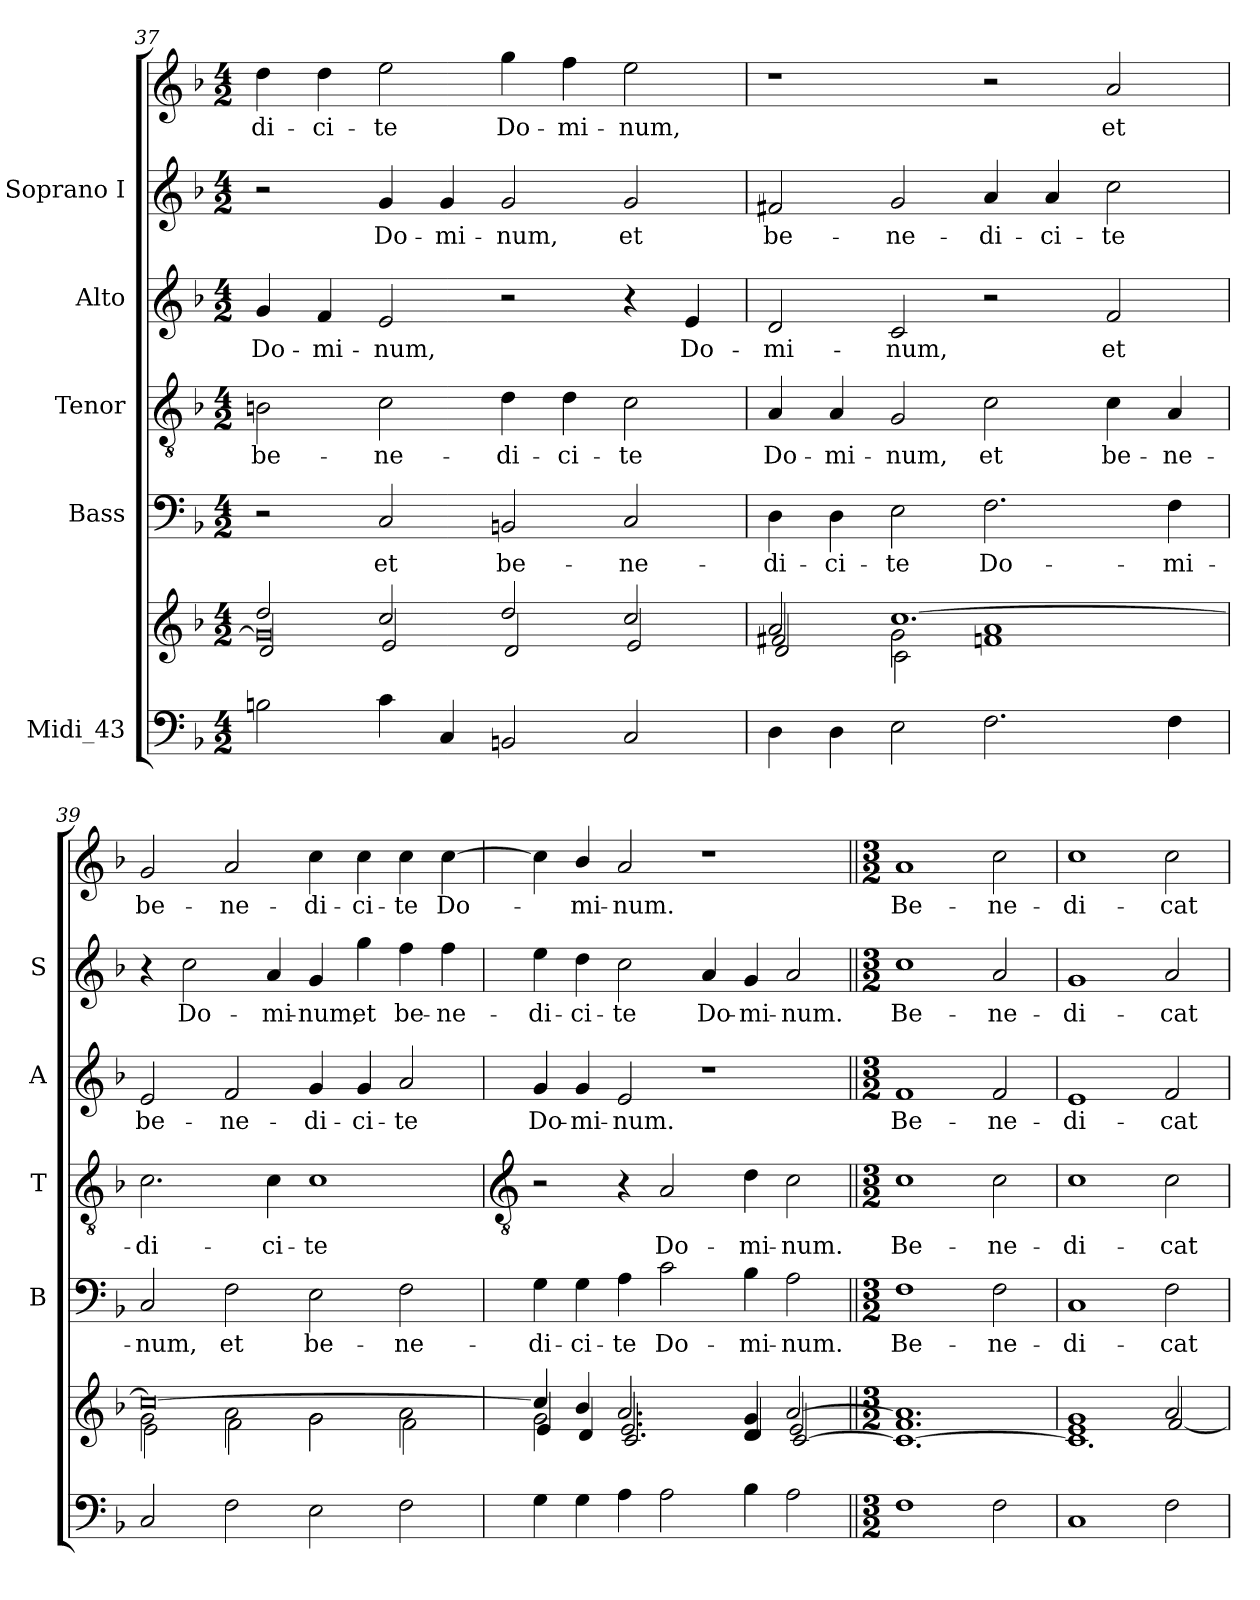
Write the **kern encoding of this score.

**kern	**kern	**kern	**text	**kern	**text	**kern	**text	**kern	**text	**kern	**text
*part5	*part5	*part4	*part4	*part3	*part3	*part2	*part2	*part1	*part1	*part1	*part1
*staff7	*staff6	*staff5	*staff5	*staff4	*staff4	*staff3	*staff3	*staff2	*staff2	*staff1	*staff1
*I"Midi_43	*	*I"Bass	*	*I"Tenor	*	*I"Alto	*	*I"Soprano I	*	*	*
*	*	*I'B	*	*I'T	*	*I'A	*	*I'S	*	*	*
!!LO:LB:g=z
*clefF4	*clefG2	*clefF4	*	*clefGv2	*	*clefG2	*	*clefG2	*	*clefG2	*
*k[b-]	*k[b-]	*k[b-]	*	*k[b-]	*	*k[b-]	*	*k[b-]	*	*k[b-]	*
*F:	*F:	*F:	*	*F:	*	*F:	*	*F:	*	*F:	*
*M4/2	*M4/2	*M4/2	*	*M4/2	*	*M4/2	*	*M4/2	*	*M4/2	*
=37	=37	=37	=37	=37	=37	=37	=37	=37	=37	=37	=37
*	*^	*	*	*	*	*	*	*	*	*	*
*	*	*^	*	*	*	*	*	*	*	*	*	*
!	!	!	!	!	!	!	!LO:LY:b	!	!LO:LY:b	!	!	!	!LO:LY:b
2Bn	2dd/	0g\]	2d/	2r	.	2Bn	be-	4g	Do-	2r	.	4dd	di-
!	!	!	!	!	!	!	!	!	!LO:LY:b	!	!	!	!LO:LY:b
.	.	.	.	.	.	.	.	4f	-mi-	.	.	4dd	-ci-
!	!	!	!	!	!LO:LY:b	!	!LO:LY:b	!	!LO:LY:b	!	!LO:LY:b	!	!LO:LY:b
4c	2cc/	.	2e/	2C	et	2c	-ne-	2e	-num,	4g	Do-	2ee	-te
!	!	!	!	!	!	!	!	!	!	!	!LO:LY:b	!	!
4C	.	.	.	.	.	.	.	.	.	4g	-mi-	.	.
!	!	!	!	!	!LO:LY:b	!	!LO:LY:b	!	!	!	!LO:LY:b	!	!LO:LY:b
2BBn	2dd/	.	2d/	2BBn	be-	4d	-di-	2r	.	2g	-num,	4gg	Do-
!	!	!	!	!	!	!	!LO:LY:b	!	!	!	!	!	!LO:LY:b
.	.	.	.	.	.	4d	-ci-	.	.	.	.	4ff	-mi-
!	!	!	!	!	!LO:LY:b	!	!LO:LY:b	!	!	!	!LO:LY:b	!	!LO:LY:b
2C	2cc/	.	2e/	2C	-ne-	2c	-te	4r	.	2g	et	2ee	-num,
!	!	!	!	!	!	!	!	!	!LO:LY:b	!	!	!	!
.	.	.	.	.	.	.	.	4e	Do-	.	.	.	.
=38	=38	=38	=38	=38	=38	=38	=38	=38	=38	=38	=38	=38	=38
!	!	!	!	!	!LO:LY:b	!	!LO:LY:b	!	!LO:LY:b	!	!LO:LY:b	!	!
4D	2a/	2f#X/	2d/	4D	-di-	4A	Do-	2d	-mi-	2f#X	be-	1r	.
!	!	!	!	!	!LO:LY:b	!	!LO:LY:b	!	!	!	!	!	!
4D	.	.	.	4D	-ci-	4A	-mi-	.	.	.	.	.	.
!	!	!	!	!	!LO:LY:b	!	!LO:LY:b	!	!LO:LY:b	!	!LO:LY:b	!	!
2E	[1.cc/	2g\	2c\	2E	-te	2G	-num,	2c	-num,	2g	-ne-	.	.
!	!	!	!	!	!LO:LY:b	!	!LO:LY:b	!	!	!	!LO:LY:b	!	!
2.F	.	1a\	1fn\	2.F	Do-	2c	et	2r	.	4a	-di-	2r	.
!	!	!	!	!	!	!	!	!	!	!	!LO:LY:b	!	!
.	.	.	.	.	.	.	.	.	.	4a	-ci-	.	.
!	!	!	!	!	!	!	!LO:LY:b	!	!LO:LY:b	!	!LO:LY:b	!	!LO:LY:b
.	.	.	.	.	.	4c	be-	2f	et	2cc	-te	2a	et
!	!	!	!	!	!LO:LY:b	!	!LO:LY:b	!	!	!	!	!	!
4F	.	.	.	4F	-mi-	4A	-ne-	.	.	.	.	.	.
=39	=39	=39	=39	=39	=39	=39	=39	=39	=39	=39	=39	=39	=39
!	!	!	!	!	!LO:LY:b	!	!LO:LY:b	!	!LO:LY:b	!	!	!	!LO:LY:b
2C	0cc/_	2g\	2e\	2C	-num,	2.c	-di-	2e	be-	4r	.	2g	be-
!	!	!	!	!	!	!	!	!	!	!	!LO:LY:b	!	!
.	.	.	.	.	.	.	.	.	.	2cc	Do-	.	.
!	!	!	!	!	!LO:LY:b	!	!	!	!LO:LY:b	!	!	!	!LO:LY:b
2F	.	2a\	2f\	2F	et	.	.	2f	-ne-	.	.	2a	-ne-
!	!	!	!	!	!	!	!LO:LY:b	!	!	!	!LO:LY:b	!	!
.	.	.	.	.	.	4c	-ci-	.	.	4a	-mi-	.	.
!	!	!	!	!	!LO:LY:b	!	!LO:LY:b	!	!LO:LY:b	!	!LO:LY:b	!	!LO:LY:b
2E	.	2g\	2g\	2E	be-	1c	-te	4g	-di-	4g	-num,	4cc	-di-
!	!	!	!	!	!	!	!	!	!LO:LY:b	!	!LO:LY:b	!	!LO:LY:b
.	.	.	.	.	.	.	.	4g	-ci-	4gg	et	4cc	-ci-
!	!	!	!	!	!LO:LY:b	!	!	!	!LO:LY:b	!	!LO:LY:b	!	!LO:LY:b
2F	.	2a\	2f\	2F	-ne-	.	.	2a	-te	4ff	be-	4cc	-te
!	!	!	!	!	!	!	!	!	!	!	!LO:LY:b	!	!LO:LY:b
.	.	.	.	.	.	.	.	.	.	4ff	-ne-	[4cc	Do-
!!LO:LB:g=z
=40	=40	=40	=40	=40	=40	=40	=40	=40	=40	=40	=40	=40	=40
*	*	*	*	*	*	*clefGv2	*	*	*	*	*	*	*
!	!	!	!	!	!LO:LY:b	!	!	!	!LO:LY:b	!	!LO:LY:b	!	!
4G	4cc/]	2g\	4e/	4G	-di-	2r	.	4g	Do-	4ee	di-	4cc]	.
!	!	!	!	!	!LO:LY:b	!	!	!	!LO:LY:b	!	!LO:LY:b	!	!LO:LY:b
4G	4b-/	.	4d/	4G	-ci-	.	.	4g	-mi-	4dd	-ci-	4b-/	-mi-
!	!	!	!	!	!LO:LY:b	!	!	!	!LO:LY:b	!	!LO:LY:b	!	!LO:LY:b
4A	2.a/	2.e/	2.c/	4A	-te	4r	.	2e	-num.	2cc	-te	2a	-num.
!	!	!	!	!	!LO:LY:b	!	!LO:LY:b	!	!	!	!	!	!
2A	.	.	.	2c	Do-	2A	Do-	.	.	.	.	.	.
!	!	!	!	!	!	!	!	!	!	!	!LO:LY:b	!	!
.	.	.	.	.	.	.	.	1r	.	4a	Do-	1r	.
!	!	!	!	!	!LO:LY:b	!	!LO:LY:b	!	!	!	!LO:LY:b	!	!
4B-	4g/	4d/	4d/	4B-	-mi-	4d	-mi-	.	.	4g	-mi-	.	.
!	!	!	!	!	!LO:LY:b	!	!LO:LY:b	!	!	!	!LO:LY:b	!	!
2A	[2a/	2e/	[2c/	2A	-num.	2c	-num.	.	.	2a	-num.	.	.
=41||	=41||	=41||	=41||	=41||	=41||	=41||	=41||	=41||	=41||	=41||	=41||	=41||	=41||
*M3/2	*M3/2	*	*	*M3/2	*	*M3/2	*	*M3/2	*	*M3/2	*	*M3/2	*
!	!	!	!	!	!LO:LY:b	!	!LO:LY:b	!	!LO:LY:b	!	!LO:LY:b	!	!LO:LY:b
1F	1.a/]	1.f\	1.c\_	1F	Be-	1c	Be-	1f	Be-	1cc	-Be-	1a	Be-
!	!	!	!	!	!LO:LY:b	!	!LO:LY:b	!	!LO:LY:b	!	!LO:LY:b	!	!LO:LY:b
2F	.	.	.	2F	-ne-	2c	-ne-	2f	-ne-	2a	-ne-	2cc	-ne-
=42	=42	=42	=42	=42	=42	=42	=42	=42	=42	=42	=42	=42	=42
!	!	!	!	!	!LO:LY:b	!	!LO:LY:b	!	!LO:LY:b	!	!LO:LY:b	!	!LO:LY:b
1C	1g/	1e\	1.c\]	1C	-di-	1c	-di-	1e	-di-	1g	di-	1cc	-di-
!	!	!	!	!	!LO:LY:b	!	!LO:LY:b	!	!LO:LY:b	!	!LO:LY:b	!	!LO:LY:b
2F	2a/	[2f/	.	2F	-cat	2c	-cat	2f	-cat	2a	-cat	2cc	-cat
*	*v	*v	*v	*	*	*	*	*	*	*	*	*	*
=	=	=	=	=	=	=	=	=	=	=	=
*-	*-	*-	*-	*-	*-	*-	*-	*-	*-	*-	*-
